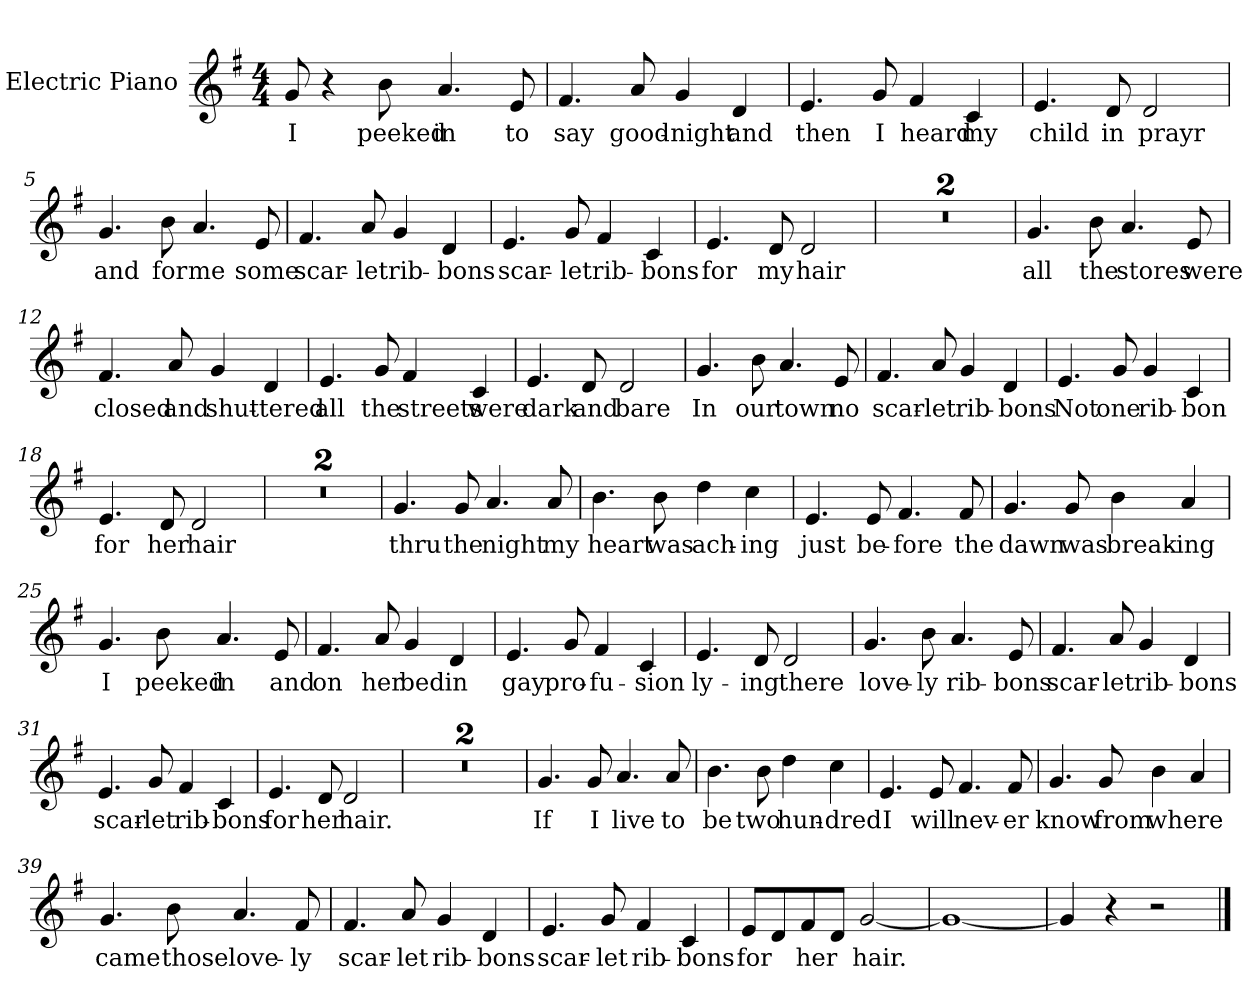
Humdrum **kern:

**kern	**text
*part1	*part1
*staff1	*staff1
*I"Electric Piano	*
*I'E.Pno	*
*clefG2	*
*k[f#]	*
*G:	*
*M4/4	*
=1	=1
8g/	I
4r	.
8b\	peeked
4.a/	in
8e/	to
=2	=2
4.f#/	say
8a/	good-
4g/	-night
4d/	and
=3	=3
4.e/	then
8g/	I
4f#/	heard
4c/	my
!!LO:LB:g=z
=4	=4
4.e/	child
8d/	in
2d/	prayr
=5	=5
4.g/	and
8b\	for
4.a/	me
8e/	some
=6	=6
4.f#/	scar-
8a/	-let
4g/	rib-
4d/	-bons
=7	=7
4.e/	scar-
8g/	-let
4f#/	rib-
4c/	-bons
!!LO:LB:g=z
=8	=8
4.e/	for
8d/	my
2d/	hair
=9	=9
1r	.
=10	=10
1r	.
=11	=11
4.g/	all
8b\	the
4.a/	stores
8e/	were
=12	=12
4.f#/	closed
8a/	and
4g/	shut-
4d/	-tered
!!LO:LB:g=z
=13	=13
4.e/	all
8g/	the
4f#/	streets
4c/	were
=14	=14
4.e/	dark
8d/	and
2d/	bare
=15	=15
4.g/	In
8b\	our
4.a/	town
8e/	no
=16	=16
4.f#/	scar-
8a/	-let
4g/	rib-
4d/	-bons
!!LO:LB:g=z
=17	=17
4.e/	Not
8g/	one
4g/	rib-
4c/	-bon
=18	=18
4.e/	for
8d/	her
2d/	hair
=19	=19
1r	.
=20	=20
1r	.
=21	=21
4.g/	thru
8g/	the
4.a/	night
8a/	my
!!LO:LB:g=z
=22	=22
4.b\	heart
8b\	was
4dd\	ach-
4cc\	-ing
=23	=23
4.e/	just
8e/	be-
4.f#/	-fore
8f#/	the
=24	=24
4.g/	dawn
8g/	was
4b\	break-
4a/	-ing
=25	=25
4.g/	I
8b\	peeked
4.a/	in
8e/	and
!!LO:LB:g=z
=26	=26
4.f#/	on
8a/	her
4g/	bed
4d/	in
=27	=27
4.e/	gay
8g/	pro-
4f#/	-fu-
4c/	-sion
=28	=28
4.e/	ly-
8d/	-ing
2d/	there
=29	=29
4.g/	love-
8b\	-ly
4.a/	rib-
8e/	-bons
!!LO:LB:g=z
=30	=30
4.f#/	scar-
8a/	-let
4g/	rib-
4d/	-bons
=31	=31
4.e/	scar-
8g/	-let
4f#/	rib-
4c/	-bons
=32	=32
4.e/	for
8d/	her
2d/	hair.
=33	=33
1r	.
=34	=34
1r	.
=35	=35
4.g/	If
8g/	I
4.a/	live
8a/	to
!!LO:PB:g=z
=36	=36
4.b\	be
8b\	two
4dd\	hun-
4cc\	-dred
=37	=37
4.e/	I
8e/	will
4.f#/	nev-
8f#/	-er
=38	=38
4.g/	know
8g/	from
4b\	where
4a/	.
=39	=39
4.g/	came
8b\	those
4.a/	love-
8f#/	-ly
!!LO:LB:g=z
=40	=40
4.f#/	scar-
8a/	-let
4g/	rib-
4d/	-bons
=41	=41
4.e/	scar-
8g/	-let
4f#/	rib-
4c/	-bons
=42	=42
8e/L	for
8d/	.
8f#/	her
8d/J	.
[2g/	hair.
=43	=43
1g_	.
=44	=44
4g/]	.
4r	.
2r	.
==	==
*-	*-
